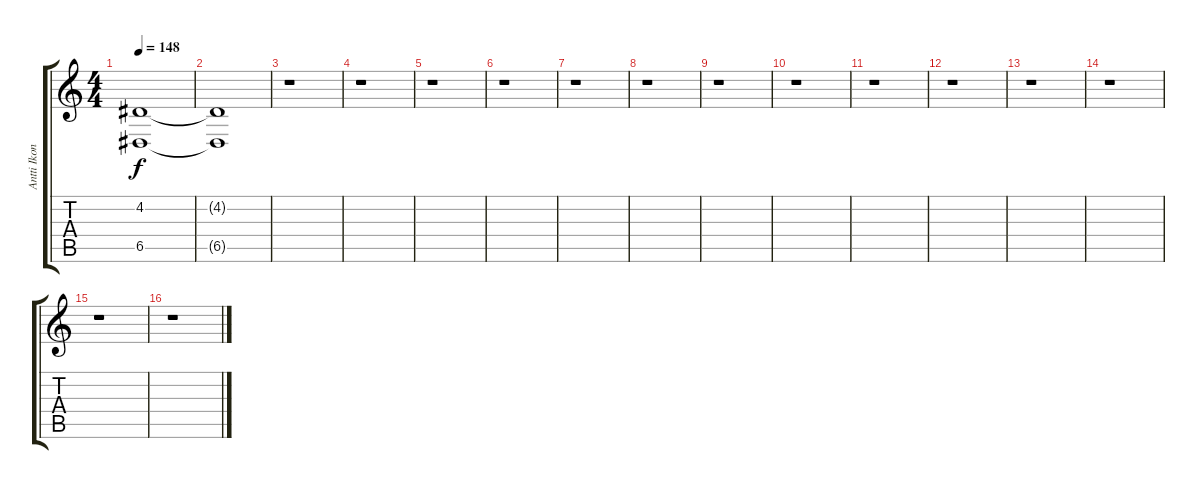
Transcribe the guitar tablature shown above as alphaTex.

\track ("Antti Ikonen" "Antti Ikon") {instrument choiraahs}
\staff {score tabs}
\tuning (E4 B3 G3 D3 A2 E2) {hide}
\ts (4 4)
\tempo 148
\clef g2
\ks c
(4.2{t} 6.5{t}).1{dy f} |
(4.2{t} 6.5{t}).1 |
r.1 |
r.1 |
r.1 |
r.1 |
r.1 |
r.1 |
r.1 |
r.1 |
r.1 |
r.1 |
r.1 |
r.1 |
r.1 |
r.1
